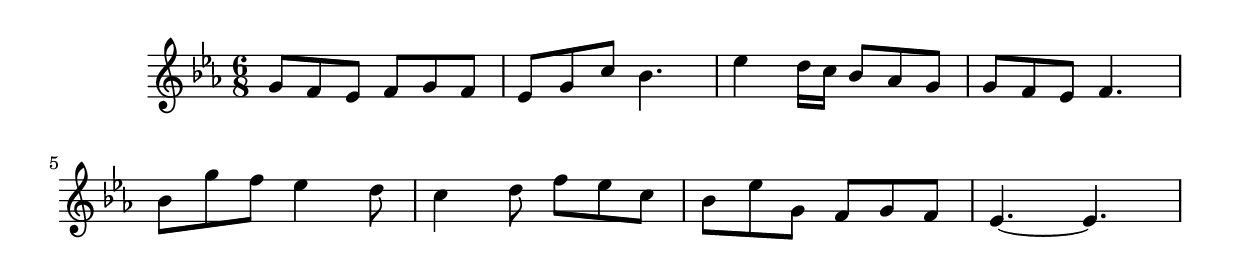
\version "2.19.49"
%{\header {
	date = "1862"
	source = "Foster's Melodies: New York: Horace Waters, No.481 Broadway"
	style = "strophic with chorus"
	instrument = "Voice and Piano"
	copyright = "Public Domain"
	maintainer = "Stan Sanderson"
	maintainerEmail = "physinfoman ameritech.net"
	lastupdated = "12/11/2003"
	title = "Slumber My Darling"
	poet = "Text by Stephen Collins Foster"
	composer = "Stephen Foster"
	}%}
\score{{\key es\major
	\time 6/8
%{\tempo 8=100
%}\relative c'' {

%1
	g8 f es f g f
%2
	es8 g c bes4.
%3
	es4 d16 c16	bes8 as g
%4
	g8 f es f4. \break
%5
	bes8 g' f es4 d8
%6
	c4 d8 f es c
%7
	bes8 es g, f g f
%8
	es4.~ es4.
}
}}